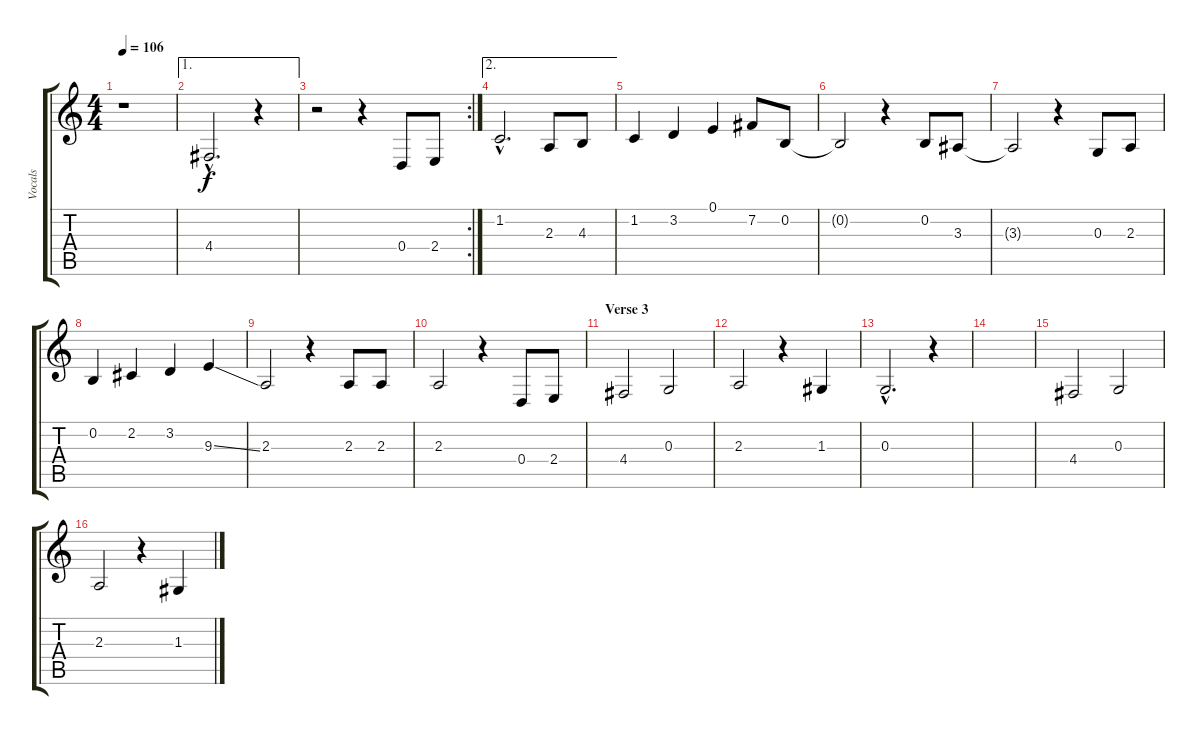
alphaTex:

\track ("Vocals" "Vocals") {instrument altosax}
\staff {score tabs}
\tuning (E4 B3 G3 D3 A2 E2) {hide}
\ts (4 4)
\tempo 106
\clef g2
\ks c
r.1{dy f} |
\ae 1
4.4{hac}.2{d} r.4 |
\rc 2
r.2 r.4 0.4.8 2.4.8 |
\ae 2
1.2{hac}.2{d} 2.3.8 4.3.8 |
1.2.4 3.2.4 0.1.4 7.2.8 0.2.8 |
0.2{t}.2 r.4 0.2.8 3.3.8 |
3.3{t}.2 r.4 0.3.8 2.3.8 |
0.2.4 2.2.4 3.2.4 9.3{ss}.4 |
2.3.2 r.4 2.3.8 2.3.8 |
2.3.2 r.4 0.4.8 2.4.8 |
\section ("" "Verse 3")
4.4.2 0.3.2 |
2.3.2 r.4 1.3.4 |
0.3{hac}.2{d} r.4 |
|
4.4.2 0.3.2 |
2.3.2 r.4 1.3.4
